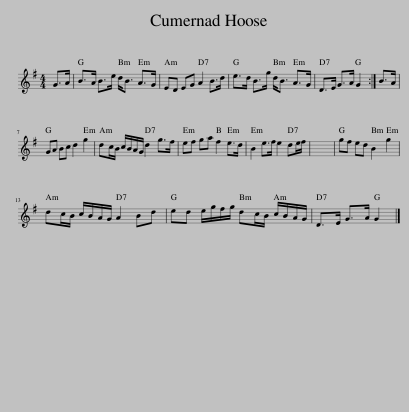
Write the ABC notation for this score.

X:1
L:1/8
M:4/4
I:linebreak $
K:G
V:1 treble
V:1
 G>A | B>A B>e d<B A>G | ED EG A2 B>d | e>d B>g d<B A>G | D>E G>A G2 :| %5
 B>A |$ GA Bc d2 g2 | dc/B/ c/B/A/G/ d2 g>f | ef ga f2 e>d | B2 e>f e2 de/f/ | %10
 x8 | gf ed B2 g2 |$ dc/B/ c/B/A/G/ A2 Bd | ed e/g/f/g/ dc/B/ c/B/A/G/ | D>E G>A G2 |] %15
